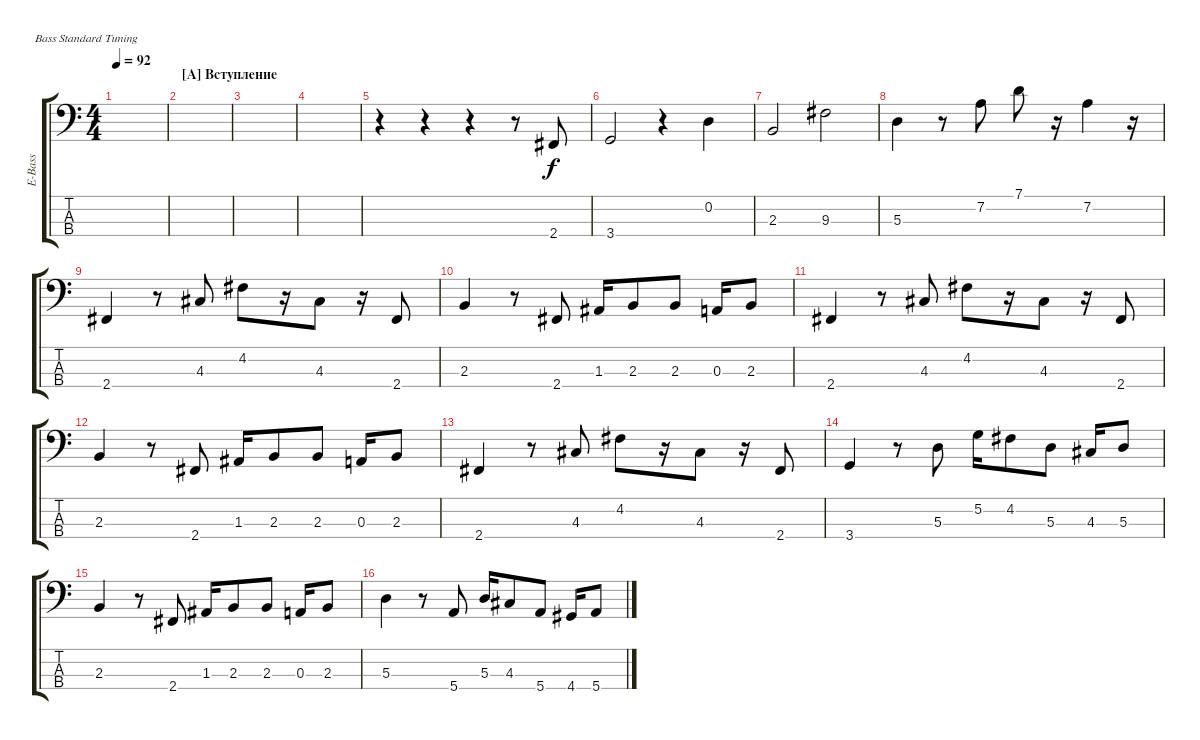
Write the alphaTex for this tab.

\track ("Electric Bass" "E-Bass") {instrument electricbassfinger}
\staff {score tabs}
\tuning (G2 D2 A1 E1)
\ts (4 4)
\tempo 92
\clef f4
\ks c
|
\section ("A" "Вступление")
\scale
0.485477 |
\scale
0.257261 |
\scale
0.257261 |
\scale
0.333333 r.4 r.4 r.4 r.8 2.4.8 |
\scale
0.333333 3.4.2 r.4 0.2.4 |
\scale
0.333333 2.3.2 9.3.2 |
\scale
0.333333 5.3.4 r.8 7.2.8 7.1.8 r.16 7.2.4 r.16 |
\scale
0.333333 2.4.4 r.8 4.3.8 4.2.8 r.16 4.3.8 r.16 2.4.8 |
\scale
0.333333 2.3.4 r.8 2.4.8 1.3.16 2.3.8 2.3.8 0.3.16 2.3.8 |
\scale
0.333333 2.4.4 r.8 4.3.8 4.2.8 r.16 4.3.8 r.16 2.4.8 |
\scale
0.333333 2.3.4 r.8 2.4.8 1.3.16 2.3.8 2.3.8 0.3.16 2.3.8 |
\scale
0.333333 2.4.4 r.8 4.3.8 4.2.8 r.16 4.3.8 r.16 2.4.8 |
\scale
0.333333 3.4.4 r.8 5.3.8 5.2.16 4.2.8 5.3.8 4.3.16 5.3.8 |
\scale
0.333333 2.3.4 r.8 2.4.8 1.3.16 2.3.8 2.3.8 0.3.16 2.3.8 |
\scale
0.333333 5.3.4 r.8 5.4.8 5.3.16 4.3.8 5.4.8 4.4.16 5.4.8
